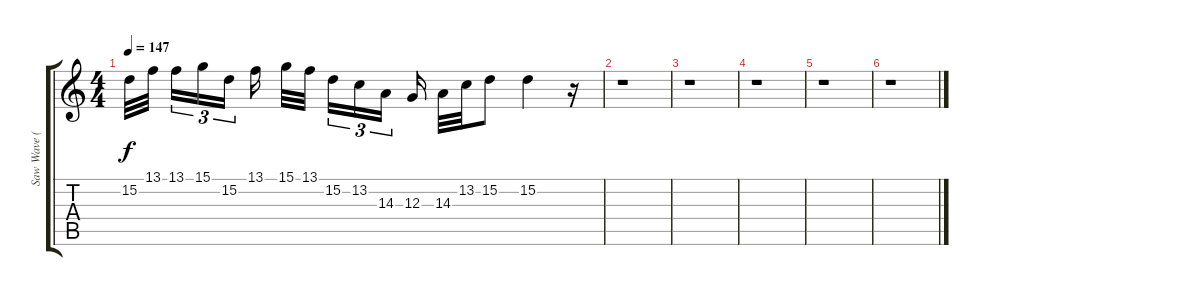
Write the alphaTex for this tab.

\track ("Saw Wave (echo)" "Saw Wave (") {instrument lead2sawtooth}
\staff {score tabs}
\tuning (E4 B3 G3 D3 A2 E2) {hide}
\ts (4 4)
\tempo 147
\clef g2
\ks c
15.2.32{dy f} 13.1.32 13.1.16{tu (3 2)} 15.1.16{tu (3 2)} 15.2.16{tu (3 2)} 13.1.16 15.1.32 13.1.32 15.2.16{tu (3 2)} 13.2.16{tu (3 2)} 14.3.16{tu (3 2)} 12.3.16 14.3.32 13.2.32 15.2.8 15.2.4 r.16 |
r.1 |
r.1 |
r.1 |
r.1 |
r.1
